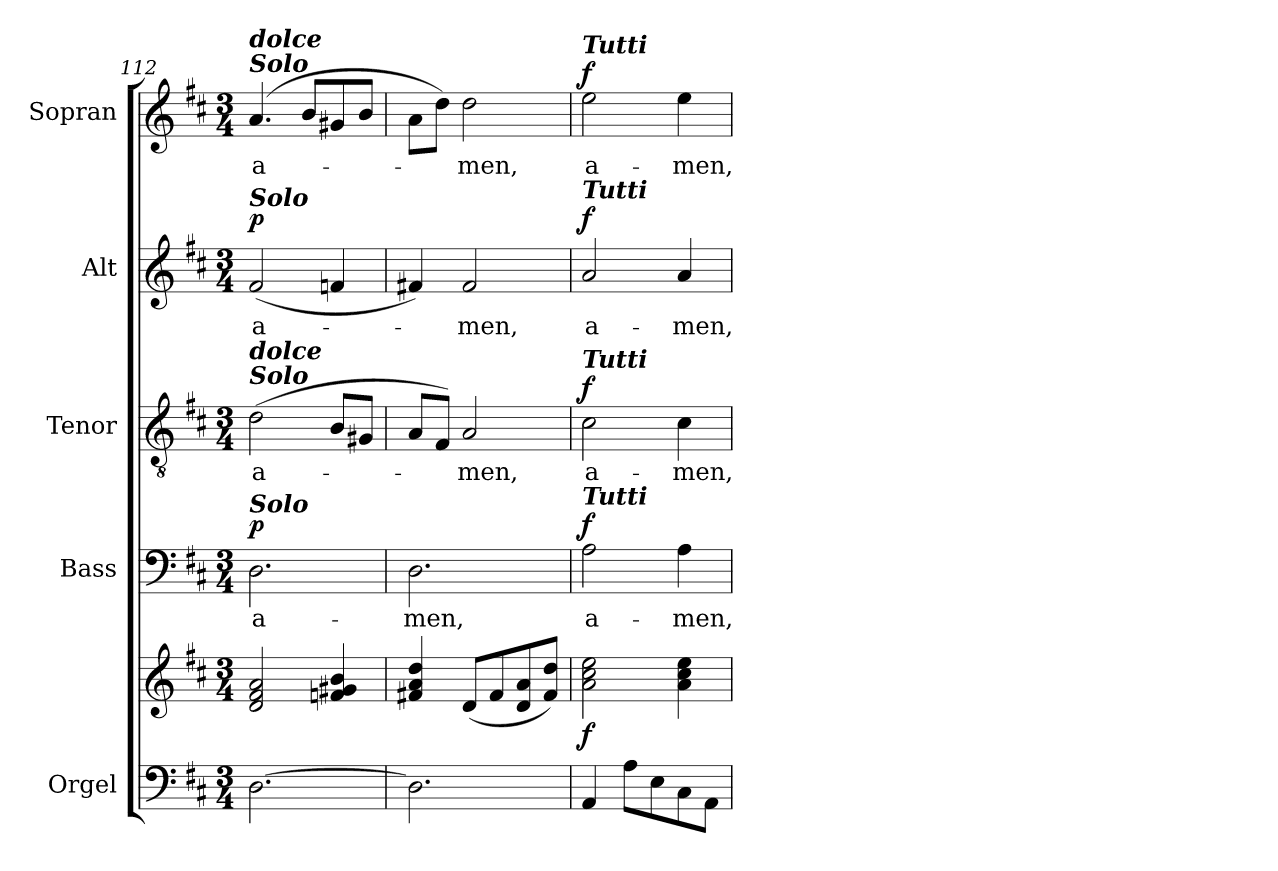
**kern	**kern	**dynam	**kern	**text	**dynam	**kern	**text	**dynam	**kern	**text	**dynam	**kern	**text	**dynam
*part5	*part5	*part5	*part4	*part4	*part4	*part3	*part3	*part3	*part2	*part2	*part2	*part1	*part1	*part1
*staff6	*staff5	*staff5/6	*staff4	*staff4	*staff4	*staff3	*staff3	*staff3	*staff2	*staff2	*staff2	*staff1	*staff1	*staff1
*I"Orgel	*	*	*I"Bass	*	*	*I"Tenor	*	*	*I"Alt	*	*	*I"Sopran	*	*
*I'Org.	*	*	*I'B.	*	*	*I'T.	*	*	*I'A.	*	*	*I'S.	*	*
!!LO:PB:g=z
*clefF4	*clefG2	*	*clefF4	*	*	*clefGv2	*	*	*clefG2	*	*	*clefG2	*	*
*k[f#c#]	*k[f#c#]	*	*k[f#c#]	*	*	*k[f#c#]	*	*	*k[f#c#]	*	*	*k[f#c#]	*	*
*D:	*D:	*	*D:	*	*	*D:	*	*	*D:	*	*	*D:	*	*
*M3/4	*M3/4	*	*M3/4	*	*	*M3/4	*	*	*M3/4	*	*	*M3/4	*	*
=112	=112	=112	=112	=112	=112	=112	=112	=112	=112	=112	=112	=112	=112	=112
!	!	!	!	!	!	!	!	!	!	!	!	!LO:TX:a:Bi:t=Solo	!	!
!	!	!	!	!	!	!	!	!	!	!	!	!LO:TX:a:Bi:t=dolce	!	!
!	!	!	!	!	!	!	!	!	!LO:TX:a:Bi:t=Solo	!	!	!	!	!
!	!	!	!	!	!	!LO:TX:a:Bi:t=Solo	!	!	!	!	!	!	!	!
!	!	!	!	!	!	!LO:TX:a:Bi:t=dolce	!	!	!	!	!	!	!	!
!	!	!	!LO:TX:a:Bi:t=Solo	!	!	!	!	!	!	!	!	!	!	!
!	!	!	!	!LO:LY:b	!LO:DY:a	!	!LO:LY:b	!	!	!LO:LY:b	!LO:DY:a	!	!LO:LY:b	!
[2.D\	2d/ 2f#/ 2a/	.	2.D\	a-	p	(>2d\	a-	.	(<2f#/	a-	p	(4.a/	a-	.
.	.	.	.	.	.	.	.	.	.	.	.	8b/L	.	.
.	4fn/ 4g#X/ 4b/	.	.	.	.	8B/L	.	.	4fn/	.	.	8g#X/	.	.
.	.	.	.	.	.	8G#X/J	.	.	.	.	.	8b/J	.	.
=113	=113	=113	=113	=113	=113	=113	=113	=113	=113	=113	=113	=113	=113	=113
!	!	!	!	!LO:LY:b	!	!	!	!	!	!	!	!	!	!
2.D\]	4f#X/ 4a/ 4dd/	.	2.D\	-men,	.	8A/L	.	.	4f#X/)	.	.	8a\L	.	.
.	.	.	.	.	.	8F#/J)	.	.	.	.	.	8dd\J)	.	.
!	!	!	!	!	!	!	!LO:LY:b	!	!	!LO:LY:b	!	!	!LO:LY:b	!
.	(>8d/L	.	.	.	.	2A/	-men,	.	2f#/	-men,	.	2dd\	-men,	.
.	8f#/	.	.	.	.	.	.	.	.	.	.	.	.	.
.	8d/ 8a/	.	.	.	.	.	.	.	.	.	.	.	.	.
.	8f#/ 8dd/J)	.	.	.	.	.	.	.	.	.	.	.	.	.
=114	=114	=114	=114	=114	=114	=114	=114	=114	=114	=114	=114	=114	=114	=114
!	!	!	!	!	!	!	!	!	!	!	!	!LO:TX:a:Bi:t=Tutti	!	!
!	!	!	!	!	!	!	!	!	!LO:TX:a:Bi:t=Tutti	!	!	!	!	!
!	!	!	!	!	!	!LO:TX:a:Bi:t=Tutti	!	!	!	!	!	!	!	!
!	!	!	!LO:TX:a:Bi:t=Tutti	!	!	!	!	!	!	!	!	!	!	!
!	!	!LO:DY:b	!	!LO:LY:b	!LO:DY:a	!	!LO:LY:b	!LO:DY:a	!	!LO:LY:b	!LO:DY:a	!	!LO:LY:b	!LO:DY:a
4AA/	2a\ 2cc#\ 2ee\	f	2A\	a-	f	2c#\	a-	f	2a/	a-	f	2ee\	a-	f
8A\L	.	.	.	.	.	.	.	.	.	.	.	.	.	.
8E\	.	.	.	.	.	.	.	.	.	.	.	.	.	.
!	!	!	!	!LO:LY:b	!	!	!LO:LY:b	!	!	!LO:LY:b	!	!	!LO:LY:b	!
8C#\	4a\ 4cc#\ 4ee\	.	4A\	-men,	.	4c#\	-men,	.	4a/	-men,	.	4ee\	-men,	.
8AA\J	.	.	.	.	.	.	.	.	.	.	.	.	.	.
=	=	=	=	=	=	=	=	=	=	=	=	=	=	=
*-	*-	*-	*-	*-	*-	*-	*-	*-	*-	*-	*-	*-	*-	*-
